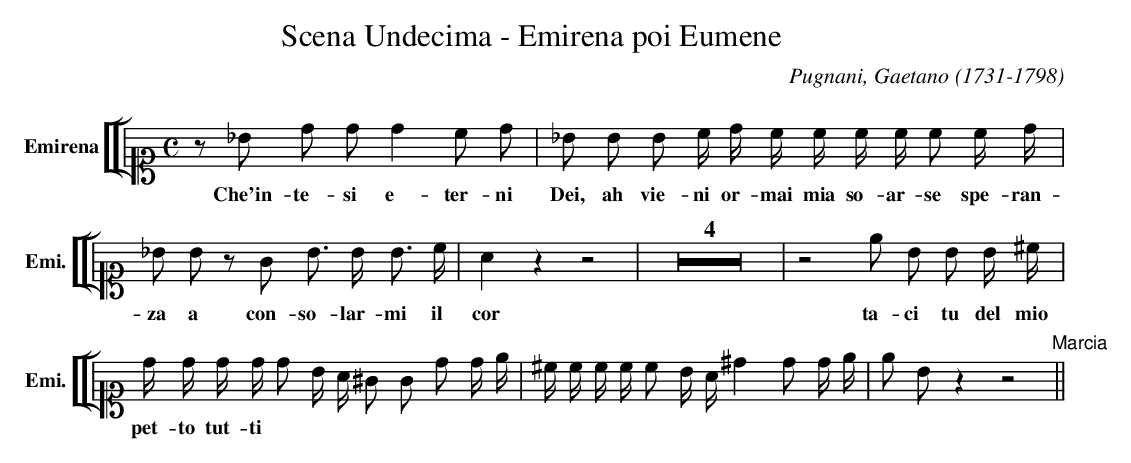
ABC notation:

X:1
T:Scena Undecima - Emirena poi Eumene
C:Pugnani, Gaetano (1731-1798)
M:C
L:1/4
K:C
V: 22 clef=alto1 name="Emirena" sname="Emi."
%%staves [[ 22 ]]
[L:1/8] z _B d d d2 c d | _B B B c/ d/ c/ c/ c/ c/ c c/ d/ | _B B z G B> B B> c | A2 z2 z4 | Z4 |\
w: Che'in-te-si e-ter-ni Dei, ah vie-ni or-mai mia so-ar-se spe-ran-za a con-so-lar-mi il cor
   z4 e B B B/ ^c/ | d/ d/ d/ d/ d B/ A/ ^G G d d/ e/ | ^c/ c/ c/ c/ c B/ A/ ^d2 d d/ e/ | e B z2 z4 "Marcia" || \
w: ta-ci tu del mio pet-to tut-ti
